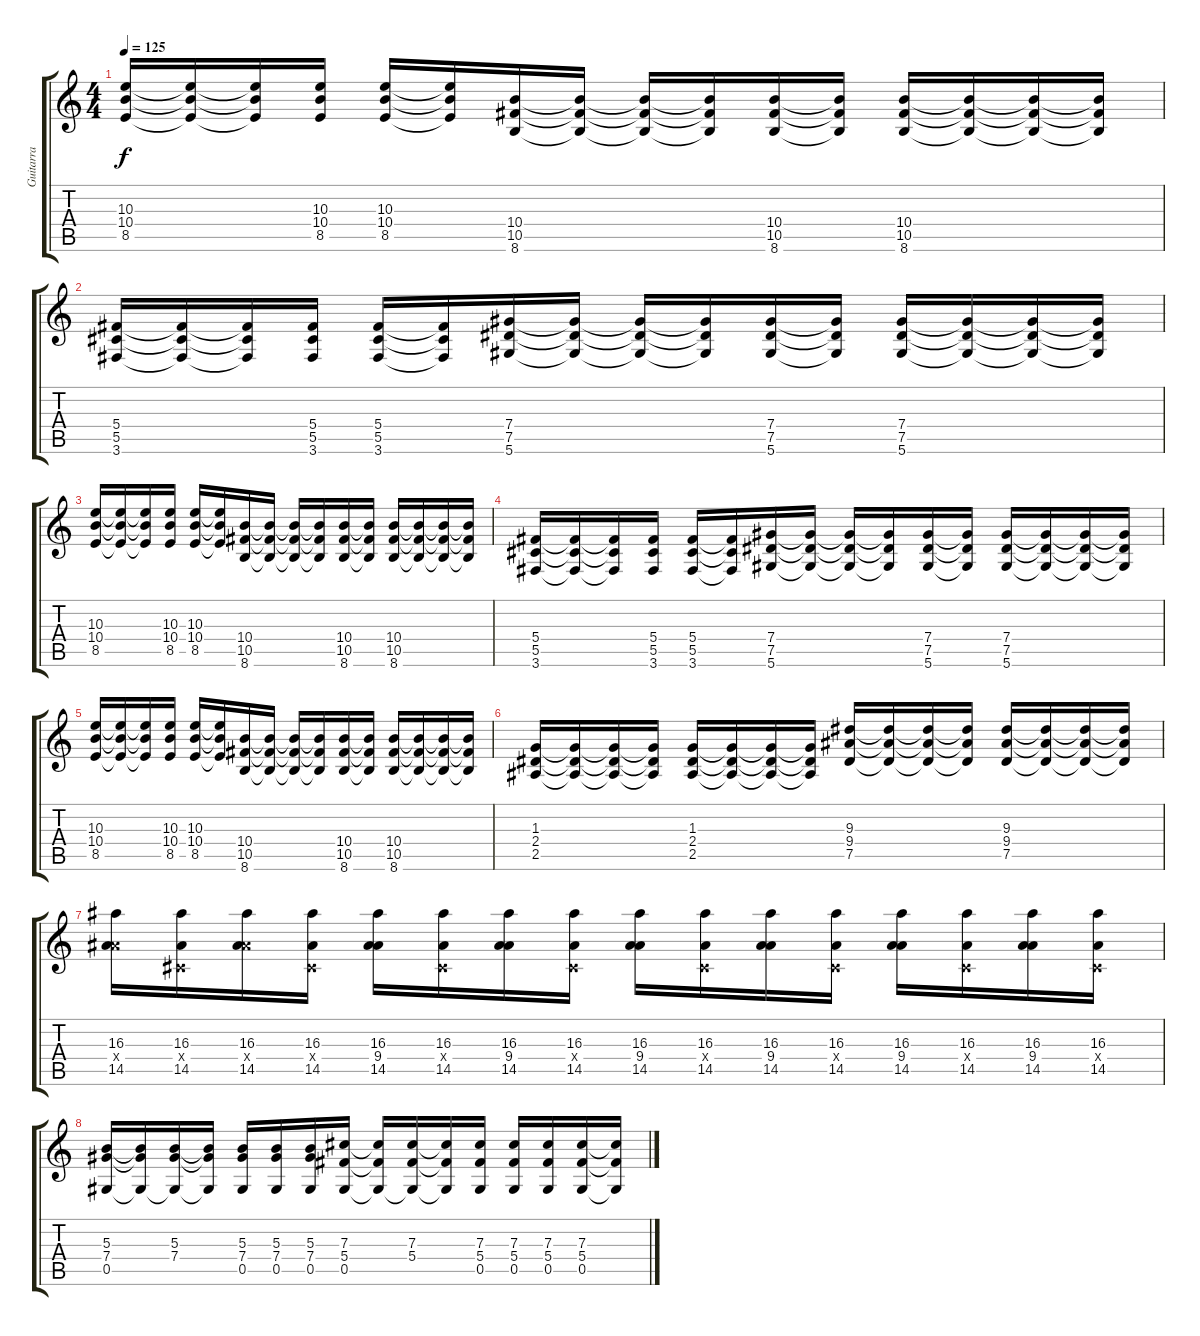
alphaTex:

\track ("Guitarra" "Guitarra") {instrument distortionguitar}
\staff {score tabs}
\tuning (Eb4 Bb3 Gb3 Db3 Ab2 Eb2) {hide}
\ts (4 4)
\tempo 125
\clef g2
\ks c
(10.3 10.4 8.5).16{dy f} (10.3{t} 10.4{t} 8.5{t}).16 (10.3{t} 10.4{t} 8.5{t}).16 (10.3 10.4 8.5).16 (10.3 10.4 8.5).16 (10.3{t} 10.4{t} 8.5{t}).16 (10.4 10.5 8.6).16 (10.4{t} 10.5{t} 8.6{t}).16 (10.4{t} 10.5{t} 8.6{t}).16 (10.4{t} 10.5{t} 8.6{t}).16 (10.4 10.5 8.6).16 (10.4{t} 10.5{t} 8.6{t}).16 (10.4 10.5 8.6).16 (10.4{t} 10.5{t} 8.6{t}).16 (10.4{t} 10.5{t} 8.6{t}).16 (10.4{t} 10.5{t} 8.6{t}).16 |
(5.4 5.5 3.6).16 (5.4{t} 5.5{t} 3.6{t}).16 (5.4{t} 5.5{t} 3.6{t}).16 (5.4 5.5 3.6).16 (5.4 5.5 3.6).16 (5.4{t} 5.5{t} 3.6{t}).16 (7.4 7.5 5.6).16 (7.4{t} 7.5{t} 5.6{t}).16 (7.4{t} 7.5{t} 5.6{t}).16 (7.4{t} 7.5{t} 5.6{t}).16 (7.4 7.5 5.6).16 (7.4{t} 7.5{t} 5.6{t}).16 (7.4 7.5 5.6).16 (7.4{t} 7.5{t} 5.6{t}).16 (7.4{t} 7.5{t} 5.6{t}).16 (7.4{t} 7.5{t} 5.6{t}).16 |
(10.3 10.4 8.5).16 (10.3{t} 10.4{t} 8.5{t}).16 (10.3{t} 10.4{t} 8.5{t}).16 (10.3 10.4 8.5).16 (10.3 10.4 8.5).16 (10.3{t} 10.4{t} 8.5{t}).16 (10.4 10.5 8.6).16 (10.4{t} 10.5{t} 8.6{t}).16 (10.4{t} 10.5{t} 8.6{t}).16 (10.4{t} 10.5{t} 8.6{t}).16 (10.4 10.5 8.6).16 (10.4{t} 10.5{t} 8.6{t}).16 (10.4 10.5 8.6).16 (10.4{t} 10.5{t} 8.6{t}).16 (10.4{t} 10.5{t} 8.6{t}).16 (10.4{t} 10.5{t} 8.6{t}).16 |
(5.4 5.5 3.6).16 (5.4{t} 5.5{t} 3.6{t}).16 (5.4{t} 5.5{t} 3.6{t}).16 (5.4 5.5 3.6).16 (5.4 5.5 3.6).16 (5.4{t} 5.5{t} 3.6{t}).16 (7.4 7.5 5.6).16 (7.4{t} 7.5{t} 5.6{t}).16 (7.4{t} 7.5{t} 5.6{t}).16 (7.4{t} 7.5{t} 5.6{t}).16 (7.4 7.5 5.6).16 (7.4{t} 7.5{t} 5.6{t}).16 (7.4 7.5 5.6).16 (7.4{t} 7.5{t} 5.6{t}).16 (7.4{t} 7.5{t} 5.6{t}).16 (7.4{t} 7.5{t} 5.6{t}).16 |
(10.3 10.4 8.5).16 (10.3{t} 10.4{t} 8.5{t}).16 (10.3{t} 10.4{t} 8.5{t}).16 (10.3 10.4 8.5).16 (10.3 10.4 8.5).16 (10.3{t} 10.4{t} 8.5{t}).16 (10.4 10.5 8.6).16 (10.4{t} 10.5{t} 8.6{t}).16 (10.4{t} 10.5{t} 8.6{t}).16 (10.4{t} 10.5{t} 8.6{t}).16 (10.4 10.5 8.6).16 (10.4{t} 10.5{t} 8.6{t}).16 (10.4 10.5 8.6).16 (10.4{t} 10.5{t} 8.6{t}).16 (10.4{t} 10.5{t} 8.6{t}).16 (10.4{t} 10.5{t} 8.6{t}).16 |
(1.3 2.4 2.5).16 (1.3{t} 2.4{t} 2.5{t}).16 (1.3{t} 2.4{t} 2.5{t}).16 (1.3{t} 2.4{t} 2.5{t}).16 (1.3 2.4 2.5).16 (1.3{t} 2.4{t} 2.5{t}).16 (1.3{t} 2.4{t} 2.5{t}).16 (1.3{t} 2.4{t} 2.5{t}).16 (9.3 9.4 7.5).16 (9.3{t} 9.4{t} 7.5{t}).16 (9.3{t} 9.4{t} 7.5{t}).16 (9.3{t} 9.4{t} 7.5{t}).16 (9.3 9.4 7.5).16 (9.3{t} 9.4{t} 7.5{t}).16 (9.3{t} 9.4{t} 7.5{t}).16 (9.3{t} 9.4{t} 7.5{t}).16 |
(16.3 9.4{x} 14.5).16 (16.3 0.4{x} 14.5).16 (16.3 9.4{x} 14.5).16 (16.3 0.4{x} 14.5).16 (16.3 9.4 14.5).16 (16.3 0.4{x} 14.5).16 (16.3 9.4 14.5).16 (16.3 0.4{x} 14.5).16 (16.3 9.4 14.5).16 (16.3 0.4{x} 14.5).16 (16.3 9.4 14.5).16 (16.3 0.4{x} 14.5).16 (16.3 9.4 14.5).16 (16.3 0.4{x} 14.5).16 (16.3 9.4 14.5).16 (16.3 0.4{x} 14.5).16 |
(5.3 7.4 0.5).16 (5.3{t} 7.4{t} 0.5{t}).16 (5.3 7.4 0.5{t}).16 (5.3{t} 7.4{t} 0.5{t}).16 (5.3 7.4 0.5).16 (5.3 7.4 0.5).16 (5.3 7.4 0.5).16 (7.3 5.4 0.5).16 (7.3{t} 5.4{t} 0.5{t}).16 (7.3 5.4 0.5{t}).16 (7.3{t} 5.4{t} 0.5{t}).16 (7.3 5.4 0.5).16 (7.3 5.4 0.5).16 (7.3 5.4 0.5).16 (7.3 5.4 0.5).16 (7.3{t} 5.4{t} 0.5{t}).16
